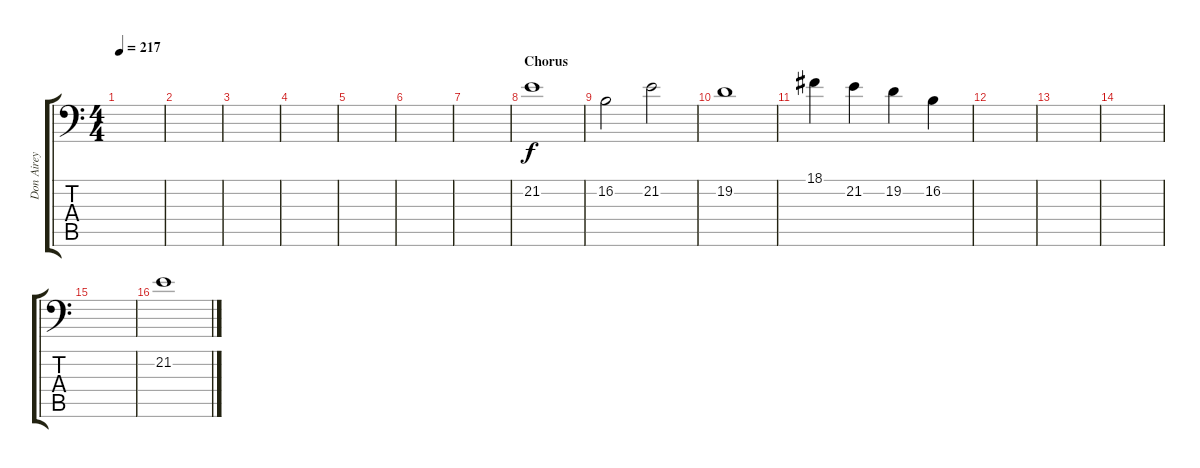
\track ("Don Airey" "Don Airey") {instrument synthstrings1}
\staff {score tabs}
\tuning (C3 G2 Eb2 Bb1 F1 C1) {hide}
\ts (4 4)
\tempo 217
\clef f4
\ks c
|
|
|
|
|
|
|
\section ("" "Chorus")
21.2.1 |
16.2.2 21.2.2 |
19.2.1 |
18.1.4 21.2.4 19.2.4 16.2.4 |
|
|
|
|
21.2.1
